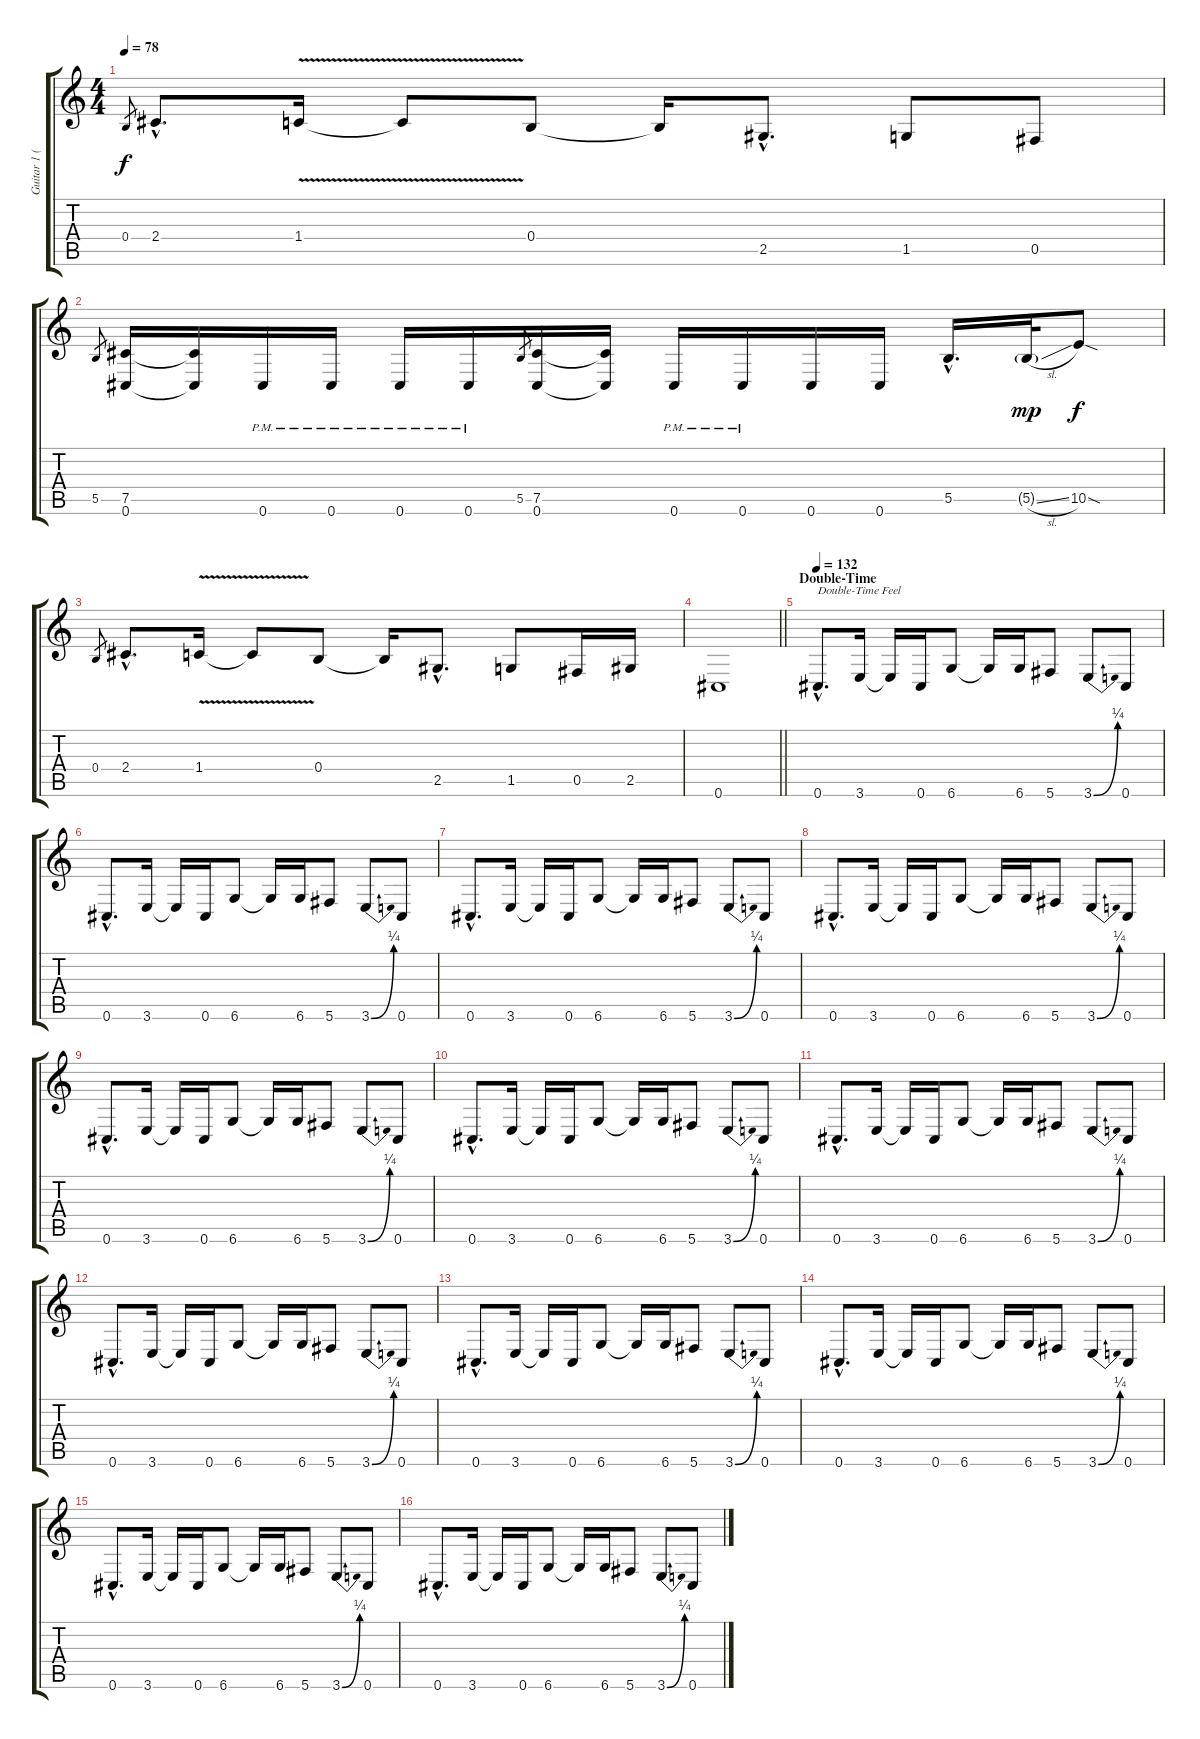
\track ("Guitar 1 (Tony Iommi)" "Guitar 1 (") {instrument overdrivenguitar}
\staff {score tabs}
\tuning (Db4 Ab3 E3 B2 Gb2 Db2) {hide}
\ts (4 4)
\tempo 78
\clef g2
\ks c
0.4.8{gr dy f} 2.4{hac}.8{d} 1.4{v}.16 1.4{t}.8 0.4.8 0.4{t}.16 2.5{hac}.8{d} 1.5.8 0.5.8 |
5.5.8{gr} (7.5 0.6).16 (7.5{t} 0.6{t}).16 0.6{pm}.16 0.6{pm}.16 0.6{pm}.16 0.6{pm}.16 5.5.8{gr} (7.5 0.6).16 (7.5{t} 0.6{t}).16 0.6{pm}.16 0.6{pm}.16 0.6.16 0.6.16 5.5{hac}.16{d} 5.5{sl g}.32{dy mp} 10.5{sod}.8{dy f} |
0.4.8{gr} 2.4{hac}.8{d} 1.4{v}.16 1.4{t}.8 0.4.8 0.4{t}.16 2.5{hac}.8{d} 1.5.8 0.5.16 2.5.16 |
\barLineRight lightlight
0.6.1 |
\section ("" "Double-Time")
\tempo 132
0.6{hac}.8{d txt "Double-Time Feel"} 3.6.16 3.6{t}.16 0.6.16 6.6.8 6.6{t}.16 6.6.16 5.6.8 3.6{be (bend 0 0 60 1)}.8 0.6.8 |
0.6{hac}.8{d} 3.6.16 3.6{t}.16 0.6.16 6.6.8 6.6{t}.16 6.6.16 5.6.8 3.6{be (bend 0 0 60 1)}.8 0.6.8 |
0.6{hac}.8{d} 3.6.16 3.6{t}.16 0.6.16 6.6.8 6.6{t}.16 6.6.16 5.6.8 3.6{be (bend 0 0 60 1)}.8 0.6.8 |
0.6{hac}.8{d} 3.6.16 3.6{t}.16 0.6.16 6.6.8 6.6{t}.16 6.6.16 5.6.8 3.6{be (bend 0 0 60 1)}.8 0.6.8 |
0.6{hac}.8{d} 3.6.16 3.6{t}.16 0.6.16 6.6.8 6.6{t}.16 6.6.16 5.6.8 3.6{be (bend 0 0 60 1)}.8 0.6.8 |
0.6{hac}.8{d} 3.6.16 3.6{t}.16 0.6.16 6.6.8 6.6{t}.16 6.6.16 5.6.8 3.6{be (bend 0 0 60 1)}.8 0.6.8 |
0.6{hac}.8{d} 3.6.16 3.6{t}.16 0.6.16 6.6.8 6.6{t}.16 6.6.16 5.6.8 3.6{be (bend 0 0 60 1)}.8 0.6.8 |
0.6{hac}.8{d} 3.6.16 3.6{t}.16 0.6.16 6.6.8 6.6{t}.16 6.6.16 5.6.8 3.6{be (bend 0 0 60 1)}.8 0.6.8 |
0.6{hac}.8{d} 3.6.16 3.6{t}.16 0.6.16 6.6.8 6.6{t}.16 6.6.16 5.6.8 3.6{be (bend 0 0 60 1)}.8 0.6.8 |
0.6{hac}.8{d} 3.6.16 3.6{t}.16 0.6.16 6.6.8 6.6{t}.16 6.6.16 5.6.8 3.6{be (bend 0 0 60 1)}.8 0.6.8 |
0.6{hac}.8{d} 3.6.16 3.6{t}.16 0.6.16 6.6.8 6.6{t}.16 6.6.16 5.6.8 3.6{be (bend 0 0 60 1)}.8 0.6.8 |
0.6{hac}.8{d} 3.6.16 3.6{t}.16 0.6.16 6.6.8 6.6{t}.16 6.6.16 5.6.8 3.6{be (bend 0 0 60 1)}.8 0.6.8
